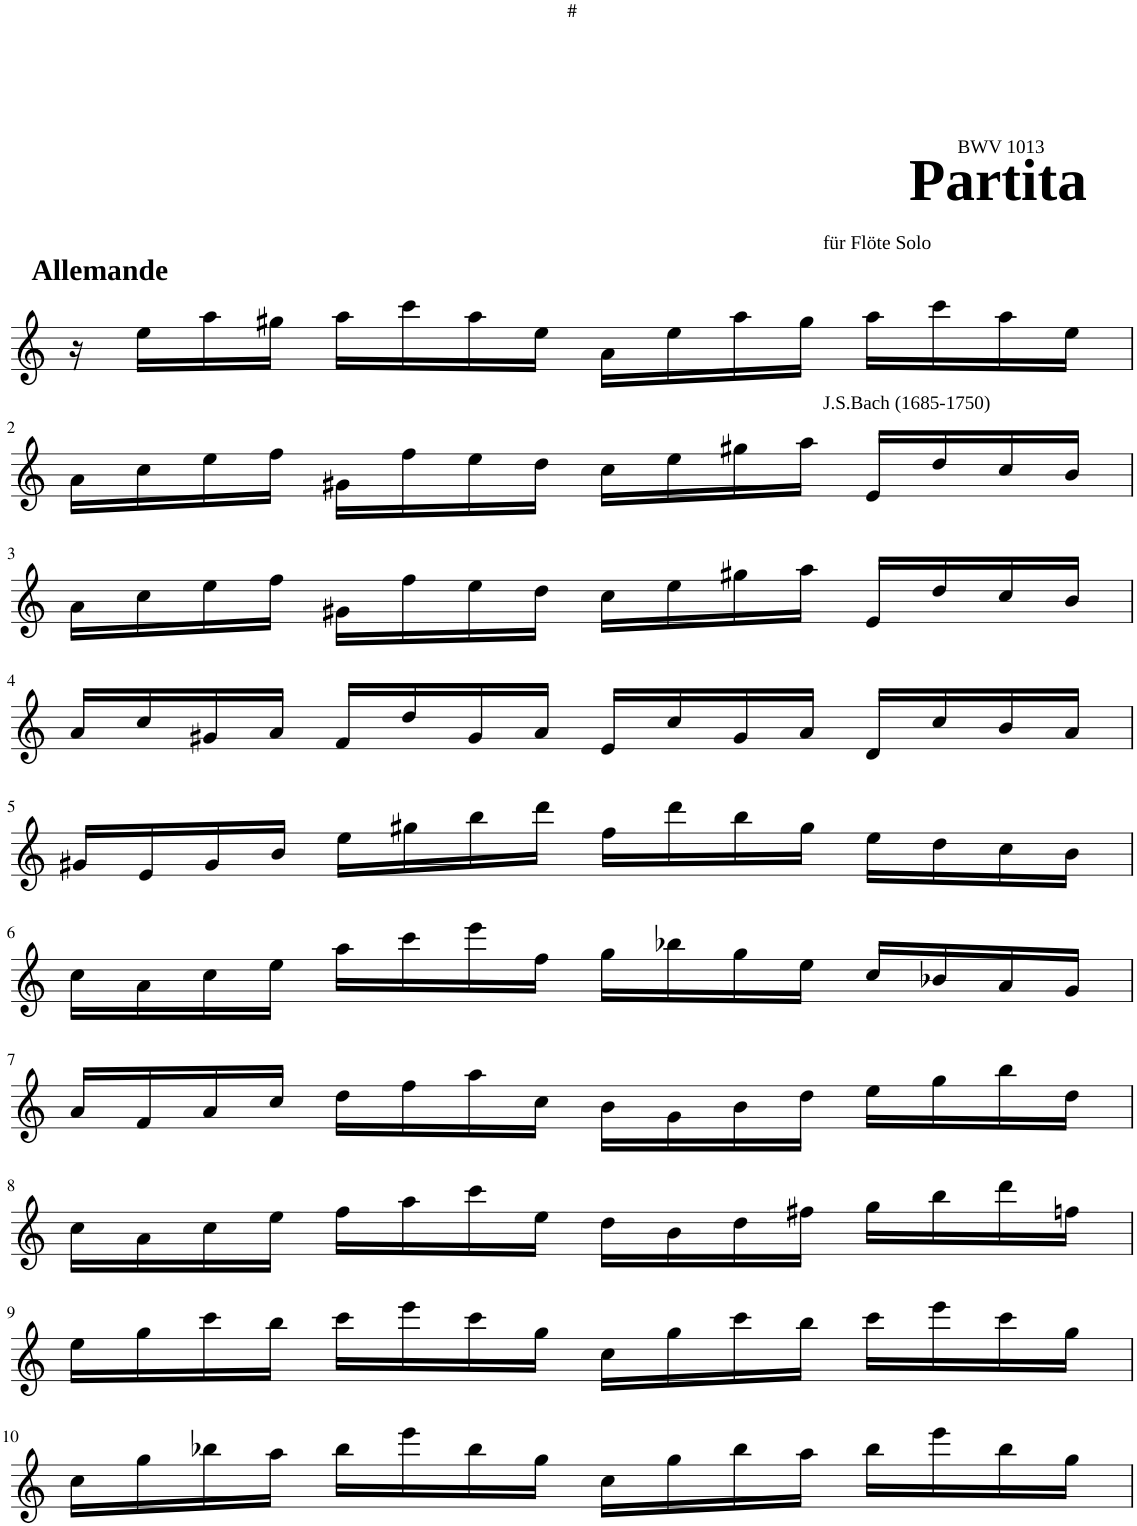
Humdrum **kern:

**kern
*part1
*staff1
*I"Flauto
*clefG2
*k[]
=1
16r
!LO:TX:a:B:t=Allemande
16ee\LL
16aa\
16gg#X\JJ
16aa\LL
16ccc\
16aa\
16ee\JJ
16a\LL
16ee\
16aa\
16gg#\JJ
!LO:TX:a:t=für Flöte Solo
16aa\LL
16ccc\
16aa\
!LO:TX:a:B:t=Partita
!LO:TX:a:t=BWV 1013
16ee\JJ
!!LO:LB:g=z
=2
16a\LL
16cc\
16ee\
16ff\JJ
16g#X\LL
16ff\
16ee\
16dd\JJ
16cc\LL
16ee\
16gg#X\
16aa\JJ
16e/LL
!LO:TX:a:t=J.S.Bach (1685-1750)
16dd/
16cc/
16b/JJ
!!LO:LB:g=z
=3
16a\LL
16cc\
16ee\
16ff\JJ
16g#X\LL
16ff\
16ee\
16dd\JJ
16cc\LL
16ee\
16gg#X\
16aa\JJ
16e/LL
16dd/
16cc/
16b/JJ
!!LO:LB:g=z
=4
16a/LL
16cc/
16g#X/
16a/JJ
16f/LL
16dd/
16g#/
16a/JJ
16e/LL
16cc/
16g#/
16a/JJ
16d/LL
16cc/
16b/
16a/JJ
!!LO:LB:g=z
=5
16g#X/LL
16e/
16g#/
16b/JJ
16ee\LL
16gg#X\
16bb\
16ddd\JJ
16ff\LL
16ddd\
16bb\
16gg#\JJ
16ee\LL
16dd\
16cc\
16b\JJ
!!LO:LB:g=z
=6
16cc\LL
16a\
16cc\
16ee\JJ
16aa\LL
16ccc\
16eee\
16ff\JJ
16gg\LL
16bb-X\
16gg\
16ee\JJ
16cc/LL
16b-X/
16a/
16g/JJ
!!LO:LB:g=z
=7
16a/LL
16f/
16a/
16cc/JJ
16dd\LL
16ff\
16aa\
16cc\JJ
16b\LL
16g\
16b\
16dd\JJ
16ee\LL
16gg\
16bb\
16dd\JJ
!!LO:LB:g=z
=8
16cc\LL
16a\
16cc\
16ee\JJ
16ff\LL
16aa\
16ccc\
16ee\JJ
16dd\LL
16b\
16dd\
16ff#X\JJ
16gg\LL
16bb\
16ddd\
16ffn\JJ
!!LO:LB:g=z
=9
16ee\LL
16gg\
16ccc\
16bb\JJ
16ccc\LL
16eee\
16ccc\
16gg\JJ
16cc\LL
16gg\
16ccc\
16bb\JJ
16ccc\LL
16eee\
16ccc\
16gg\JJ
!!LO:LB:g=z
=10
16cc\LL
16gg\
16bb-X\
16aa\JJ
16bb-\LL
16eee\
16bb-\
16gg\JJ
16cc\LL
16gg\
16bb-\
16aa\JJ
16bb-\LL
16eee\
16bb-\
16gg\JJ
=
*-
